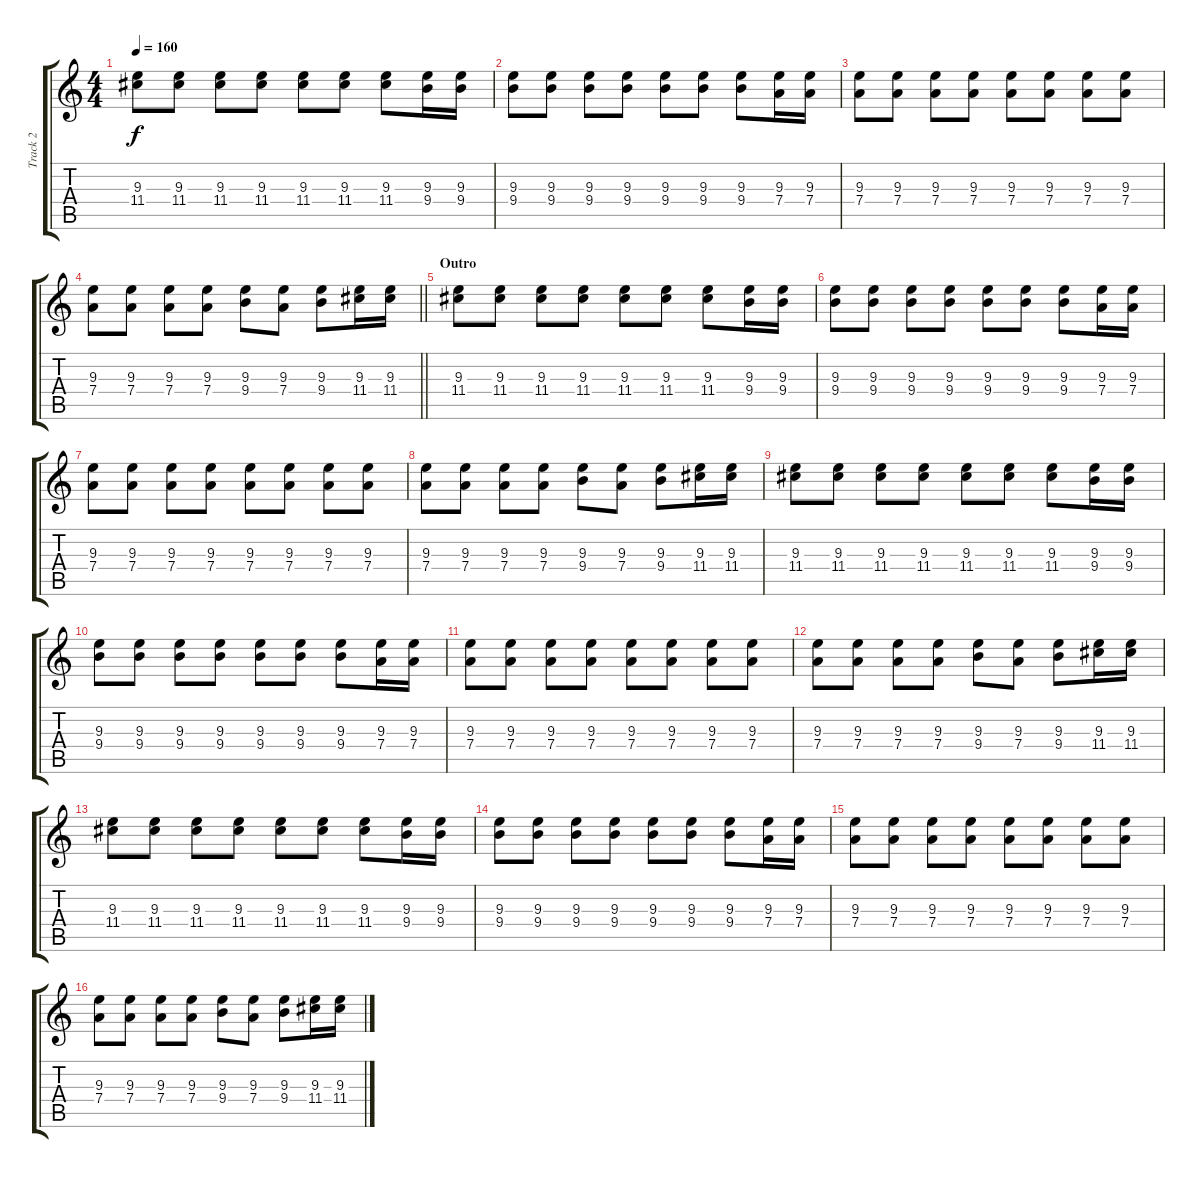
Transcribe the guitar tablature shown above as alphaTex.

\track ("Track 2" "Track 2") {instrument electricguitarclean}
\staff {score tabs}
\tuning (E4 B3 G3 D3 A2 E2) {hide}
\ts (4 4)
\tempo 160
\clef g2
\ks c
(9.3 11.4).8{dy f} (9.3 11.4).8 (9.3 11.4).8 (9.3 11.4).8 (9.3 11.4).8 (9.3 11.4).8 (9.3 11.4).8 (9.3 9.4).16 (9.3 9.4).16 |
(9.3 9.4).8 (9.3 9.4).8 (9.3 9.4).8 (9.3 9.4).8 (9.3 9.4).8 (9.3 9.4).8 (9.3 9.4).8 (9.3 7.4).16 (9.3 7.4).16 |
(9.3 7.4).8 (9.3 7.4).8 (9.3 7.4).8 (9.3 7.4).8 (9.3 7.4).8 (9.3 7.4).8 (9.3 7.4).8 (9.3 7.4).8 |
\barLineRight lightlight
(9.3 7.4).8 (9.3 7.4).8 (9.3 7.4).8 (9.3 7.4).8 (9.3 9.4).8 (9.3 7.4).8 (9.3 9.4).8 (9.3 11.4).16 (9.3 11.4).16 |
\section ("" "Outro")
(9.3 11.4).8 (9.3 11.4).8 (9.3 11.4).8 (9.3 11.4).8 (9.3 11.4).8 (9.3 11.4).8 (9.3 11.4).8 (9.3 9.4).16 (9.3 9.4).16 |
(9.3 9.4).8 (9.3 9.4).8 (9.3 9.4).8 (9.3 9.4).8 (9.3 9.4).8 (9.3 9.4).8 (9.3 9.4).8 (9.3 7.4).16 (9.3 7.4).16 |
(9.3 7.4).8 (9.3 7.4).8 (9.3 7.4).8 (9.3 7.4).8 (9.3 7.4).8 (9.3 7.4).8 (9.3 7.4).8 (9.3 7.4).8 |
(9.3 7.4).8 (9.3 7.4).8 (9.3 7.4).8 (9.3 7.4).8 (9.3 9.4).8 (9.3 7.4).8 (9.3 9.4).8 (9.3 11.4).16 (9.3 11.4).16 |
(9.3 11.4).8 (9.3 11.4).8 (9.3 11.4).8 (9.3 11.4).8 (9.3 11.4).8 (9.3 11.4).8 (9.3 11.4).8 (9.3 9.4).16 (9.3 9.4).16 |
(9.3 9.4).8 (9.3 9.4).8 (9.3 9.4).8 (9.3 9.4).8 (9.3 9.4).8 (9.3 9.4).8 (9.3 9.4).8 (9.3 7.4).16 (9.3 7.4).16 |
(9.3 7.4).8 (9.3 7.4).8 (9.3 7.4).8 (9.3 7.4).8 (9.3 7.4).8 (9.3 7.4).8 (9.3 7.4).8 (9.3 7.4).8 |
(9.3 7.4).8 (9.3 7.4).8 (9.3 7.4).8 (9.3 7.4).8 (9.3 9.4).8 (9.3 7.4).8 (9.3 9.4).8 (9.3 11.4).16 (9.3 11.4).16 |
(9.3 11.4).8 (9.3 11.4).8 (9.3 11.4).8 (9.3 11.4).8 (9.3 11.4).8 (9.3 11.4).8 (9.3 11.4).8 (9.3 9.4).16 (9.3 9.4).16 |
(9.3 9.4).8 (9.3 9.4).8 (9.3 9.4).8 (9.3 9.4).8 (9.3 9.4).8 (9.3 9.4).8 (9.3 9.4).8 (9.3 7.4).16 (9.3 7.4).16 |
(9.3 7.4).8 (9.3 7.4).8 (9.3 7.4).8 (9.3 7.4).8 (9.3 7.4).8 (9.3 7.4).8 (9.3 7.4).8 (9.3 7.4).8 |
(9.3 7.4).8 (9.3 7.4).8 (9.3 7.4).8 (9.3 7.4).8 (9.3 9.4).8 (9.3 7.4).8 (9.3 9.4).8 (9.3 11.4).16 (9.3 11.4).16
